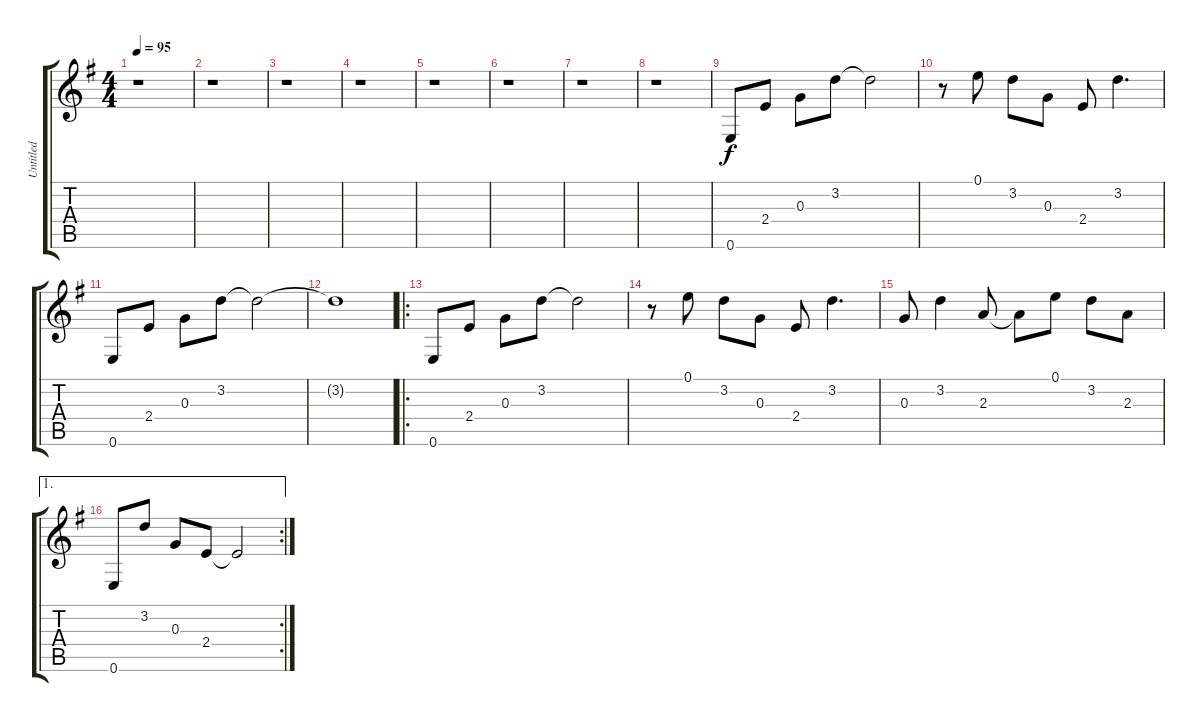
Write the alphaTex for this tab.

\track ("Untitled" "Untitled") {instrument acousticguitarnylon}
\staff {score tabs}
\tuning (E4 B3 G3 D3 A2 E2) {hide}
\ts (4 4)
\tempo 95
\clef g2
\ks g
r.1{dy f instrument acousticguitarnylon} |
r.1 |
r.1 |
r.1 |
r.1 |
r.1 |
r.1 |
r.1 |
0.6.8 2.4.8 0.3.8 3.2.8 3.2{t}.2 |
r.8 0.1.8 3.2.8 0.3.8 2.4.8 3.2.4{d} |
0.6.8 2.4.8 0.3.8 3.2.8 3.2{t}.2 |
3.2{t}.1 |
\ro
0.6.8 2.4.8 0.3.8 3.2.8 3.2{t}.2 |
r.8 0.1.8 3.2.8 0.3.8 2.4.8 3.2.4{d} |
0.3.8 3.2.4 2.3.8 2.3{t}.8 0.1.8 3.2.8 2.3.8 |
\ae 1
\rc 2
0.6.8 3.2.8 0.3.8 2.4.8 2.4{t}.2
